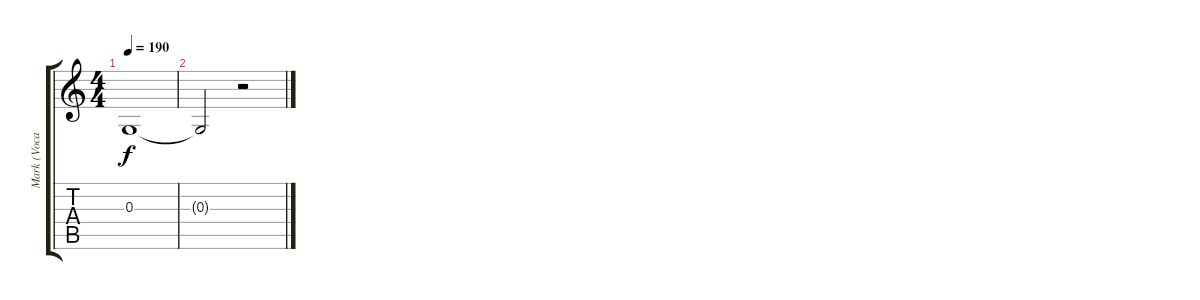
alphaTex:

\track ("Mark (Vocals 2)" "Mark (Voca") {instrument altosax}
\staff {score tabs}
\tuning (E4 B3 G3 D3 A2 E2) {hide}
\ts (4 4)
\tempo 190
\clef g2
\ks c
0.3.1{dy f} |
0.3{t}.2 r.2
